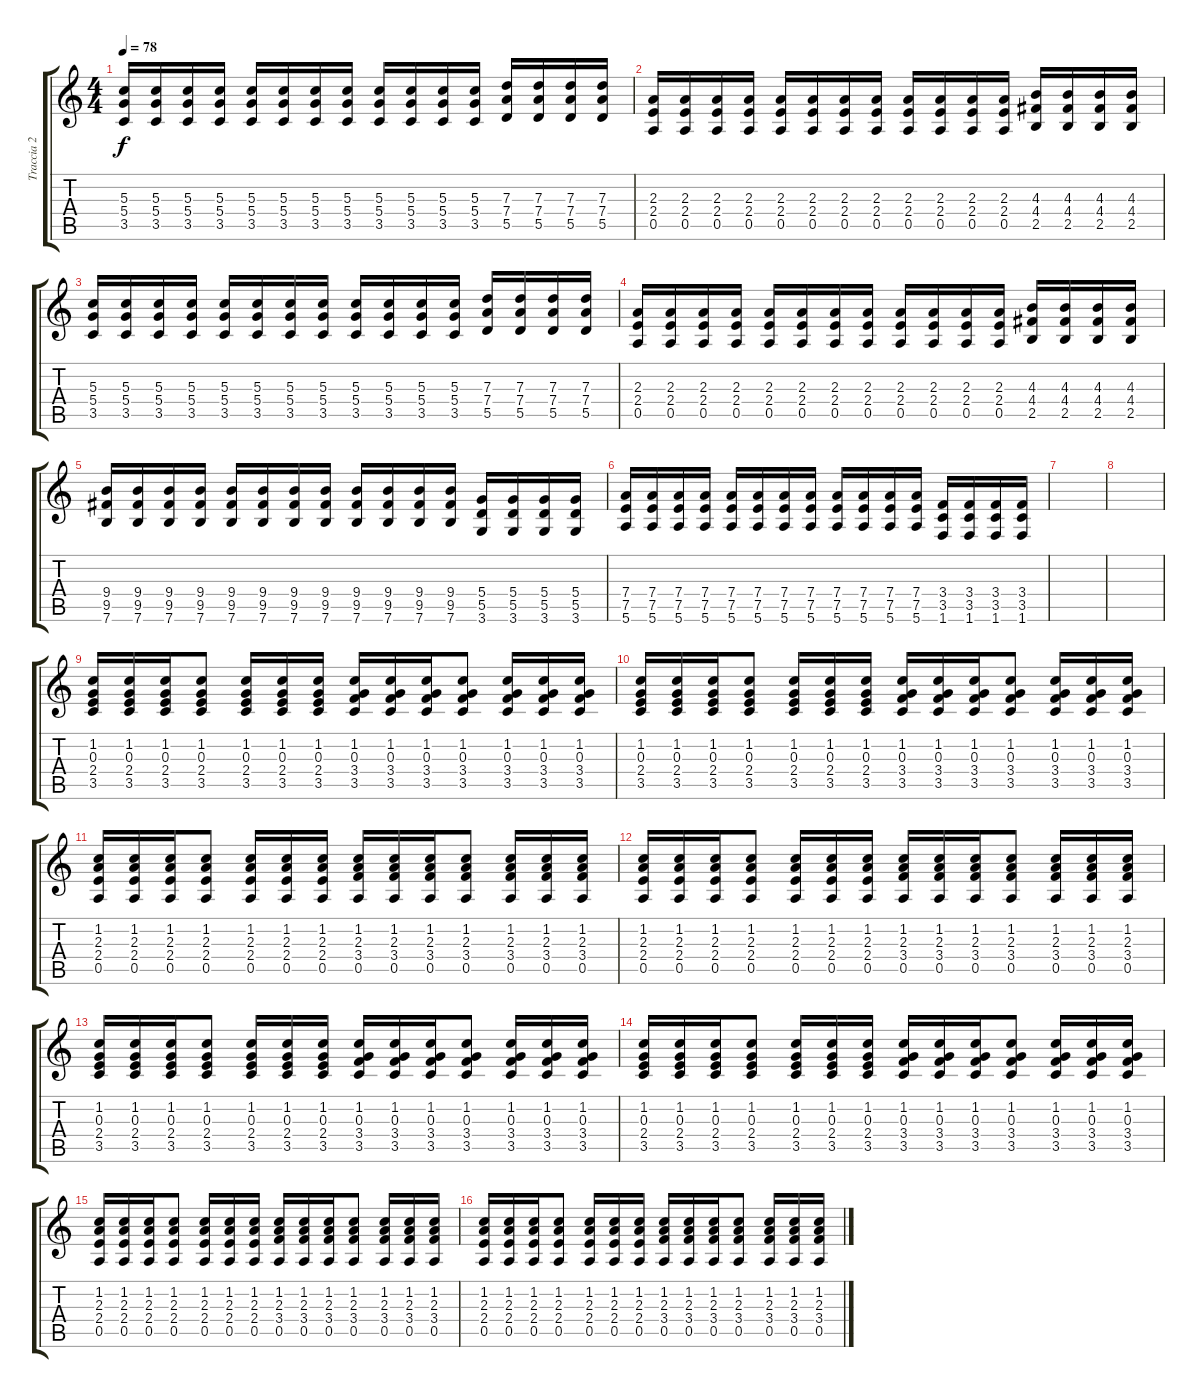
\track ("Traccia 2" "Traccia 2") {instrument acousticguitarsteel}
\staff {score tabs}
\tuning (E4 B3 G3 D3 A2 E2) {hide}
\ts (4 4)
\tempo 78
\clef g2
\ks c
(5.3 5.4 3.5).16{dy f} (5.3 5.4 3.5).16 (5.3 5.4 3.5).16 (5.3 5.4 3.5).16 (5.3 5.4 3.5).16 (5.3 5.4 3.5).16 (5.3 5.4 3.5).16 (5.3 5.4 3.5).16 (5.3 5.4 3.5).16 (5.3 5.4 3.5).16 (5.3 5.4 3.5).16 (5.3 5.4 3.5).16 (7.3 7.4 5.5).16 (7.3 7.4 5.5).16 (7.3 7.4 5.5).16 (7.3 7.4 5.5).16 |
(2.3 2.4 0.5).16 (2.3 2.4 0.5).16 (2.3 2.4 0.5).16 (2.3 2.4 0.5).16 (2.3 2.4 0.5).16 (2.3 2.4 0.5).16 (2.3 2.4 0.5).16 (2.3 2.4 0.5).16 (2.3 2.4 0.5).16 (2.3 2.4 0.5).16 (2.3 2.4 0.5).16 (2.3 2.4 0.5).16 (4.3 4.4 2.5).16 (4.3 4.4 2.5).16 (4.3 4.4 2.5).16 (4.3 4.4 2.5).16 |
(5.3 5.4 3.5).16 (5.3 5.4 3.5).16 (5.3 5.4 3.5).16 (5.3 5.4 3.5).16 (5.3 5.4 3.5).16 (5.3 5.4 3.5).16 (5.3 5.4 3.5).16 (5.3 5.4 3.5).16 (5.3 5.4 3.5).16 (5.3 5.4 3.5).16 (5.3 5.4 3.5).16 (5.3 5.4 3.5).16 (7.3 7.4 5.5).16 (7.3 7.4 5.5).16 (7.3 7.4 5.5).16 (7.3 7.4 5.5).16 |
(2.3 2.4 0.5).16 (2.3 2.4 0.5).16 (2.3 2.4 0.5).16 (2.3 2.4 0.5).16 (2.3 2.4 0.5).16 (2.3 2.4 0.5).16 (2.3 2.4 0.5).16 (2.3 2.4 0.5).16 (2.3 2.4 0.5).16 (2.3 2.4 0.5).16 (2.3 2.4 0.5).16 (2.3 2.4 0.5).16 (4.3 4.4 2.5).16 (4.3 4.4 2.5).16 (4.3 4.4 2.5).16 (4.3 4.4 2.5).16 |
(9.4 9.5 7.6).16 (9.4 9.5 7.6).16 (9.4 9.5 7.6).16 (9.4 9.5 7.6).16 (9.4 9.5 7.6).16 (9.4 9.5 7.6).16 (9.4 9.5 7.6).16 (9.4 9.5 7.6).16 (9.4 9.5 7.6).16 (9.4 9.5 7.6).16 (9.4 9.5 7.6).16 (9.4 9.5 7.6).16 (5.4 5.5 3.6).16 (5.4 5.5 3.6).16 (5.4 5.5 3.6).16 (5.4 5.5 3.6).16 |
(7.4 7.5 5.6).16 (7.4 7.5 5.6).16 (7.4 7.5 5.6).16 (7.4 7.5 5.6).16 (7.4 7.5 5.6).16 (7.4 7.5 5.6).16 (7.4 7.5 5.6).16 (7.4 7.5 5.6).16 (7.4 7.5 5.6).16 (7.4 7.5 5.6).16 (7.4 7.5 5.6).16 (7.4 7.5 5.6).16 (3.4 3.5 1.6).16 (3.4 3.5 1.6).16 (3.4 3.5 1.6).16 (3.4 3.5 1.6).16 |
|
|
(1.2 0.3 2.4 3.5).16 (1.2 0.3 2.4 3.5).16 (1.2 0.3 2.4 3.5).16 (1.2 0.3 2.4 3.5).8 (1.2 0.3 2.4 3.5).16 (1.2 0.3 2.4 3.5).16 (1.2 0.3 2.4 3.5).16 (1.2 0.3 3.4 3.5).16 (1.2 0.3 3.4 3.5).16 (1.2 0.3 3.4 3.5).16 (1.2 0.3 3.4 3.5).8 (1.2 0.3 3.4 3.5).16 (1.2 0.3 3.4 3.5).16 (1.2 0.3 3.4 3.5).16 |
(1.2 0.3 2.4 3.5).16 (1.2 0.3 2.4 3.5).16 (1.2 0.3 2.4 3.5).16 (1.2 0.3 2.4 3.5).8 (1.2 0.3 2.4 3.5).16 (1.2 0.3 2.4 3.5).16 (1.2 0.3 2.4 3.5).16 (1.2 0.3 3.4 3.5).16 (1.2 0.3 3.4 3.5).16 (1.2 0.3 3.4 3.5).16 (1.2 0.3 3.4 3.5).8 (1.2 0.3 3.4 3.5).16 (1.2 0.3 3.4 3.5).16 (1.2 0.3 3.4 3.5).16 |
(1.2 2.3 2.4 0.5).16 (1.2 2.3 2.4 0.5).16 (1.2 2.3 2.4 0.5).16 (1.2 2.3 2.4 0.5).8 (1.2 2.3 2.4 0.5).16 (1.2 2.3 2.4 0.5).16 (1.2 2.3 2.4 0.5).16 (1.2 2.3 3.4 0.5).16 (1.2 2.3 3.4 0.5).16 (1.2 2.3 3.4 0.5).16 (1.2 2.3 3.4 0.5).8 (1.2 2.3 3.4 0.5).16 (1.2 2.3 3.4 0.5).16 (1.2 2.3 3.4 0.5).16 |
(1.2 2.3 2.4 0.5).16 (1.2 2.3 2.4 0.5).16 (1.2 2.3 2.4 0.5).16 (1.2 2.3 2.4 0.5).8 (1.2 2.3 2.4 0.5).16 (1.2 2.3 2.4 0.5).16 (1.2 2.3 2.4 0.5).16 (1.2 2.3 3.4 0.5).16 (1.2 2.3 3.4 0.5).16 (1.2 2.3 3.4 0.5).16 (1.2 2.3 3.4 0.5).8 (1.2 2.3 3.4 0.5).16 (1.2 2.3 3.4 0.5).16 (1.2 2.3 3.4 0.5).16 |
(1.2 0.3 2.4 3.5).16 (1.2 0.3 2.4 3.5).16 (1.2 0.3 2.4 3.5).16 (1.2 0.3 2.4 3.5).8 (1.2 0.3 2.4 3.5).16 (1.2 0.3 2.4 3.5).16 (1.2 0.3 2.4 3.5).16 (1.2 0.3 3.4 3.5).16 (1.2 0.3 3.4 3.5).16 (1.2 0.3 3.4 3.5).16 (1.2 0.3 3.4 3.5).8 (1.2 0.3 3.4 3.5).16 (1.2 0.3 3.4 3.5).16 (1.2 0.3 3.4 3.5).16 |
(1.2 0.3 2.4 3.5).16 (1.2 0.3 2.4 3.5).16 (1.2 0.3 2.4 3.5).16 (1.2 0.3 2.4 3.5).8 (1.2 0.3 2.4 3.5).16 (1.2 0.3 2.4 3.5).16 (1.2 0.3 2.4 3.5).16 (1.2 0.3 3.4 3.5).16 (1.2 0.3 3.4 3.5).16 (1.2 0.3 3.4 3.5).16 (1.2 0.3 3.4 3.5).8 (1.2 0.3 3.4 3.5).16 (1.2 0.3 3.4 3.5).16 (1.2 0.3 3.4 3.5).16 |
(1.2 2.3 2.4 0.5).16 (1.2 2.3 2.4 0.5).16 (1.2 2.3 2.4 0.5).16 (1.2 2.3 2.4 0.5).8 (1.2 2.3 2.4 0.5).16 (1.2 2.3 2.4 0.5).16 (1.2 2.3 2.4 0.5).16 (1.2 2.3 3.4 0.5).16 (1.2 2.3 3.4 0.5).16 (1.2 2.3 3.4 0.5).16 (1.2 2.3 3.4 0.5).8 (1.2 2.3 3.4 0.5).16 (1.2 2.3 3.4 0.5).16 (1.2 2.3 3.4 0.5).16 |
(1.2 2.3 2.4 0.5).16 (1.2 2.3 2.4 0.5).16 (1.2 2.3 2.4 0.5).16 (1.2 2.3 2.4 0.5).8 (1.2 2.3 2.4 0.5).16 (1.2 2.3 2.4 0.5).16 (1.2 2.3 2.4 0.5).16 (1.2 2.3 3.4 0.5).16 (1.2 2.3 3.4 0.5).16 (1.2 2.3 3.4 0.5).16 (1.2 2.3 3.4 0.5).8 (1.2 2.3 3.4 0.5).16 (1.2 2.3 3.4 0.5).16 (1.2 2.3 3.4 0.5).16
